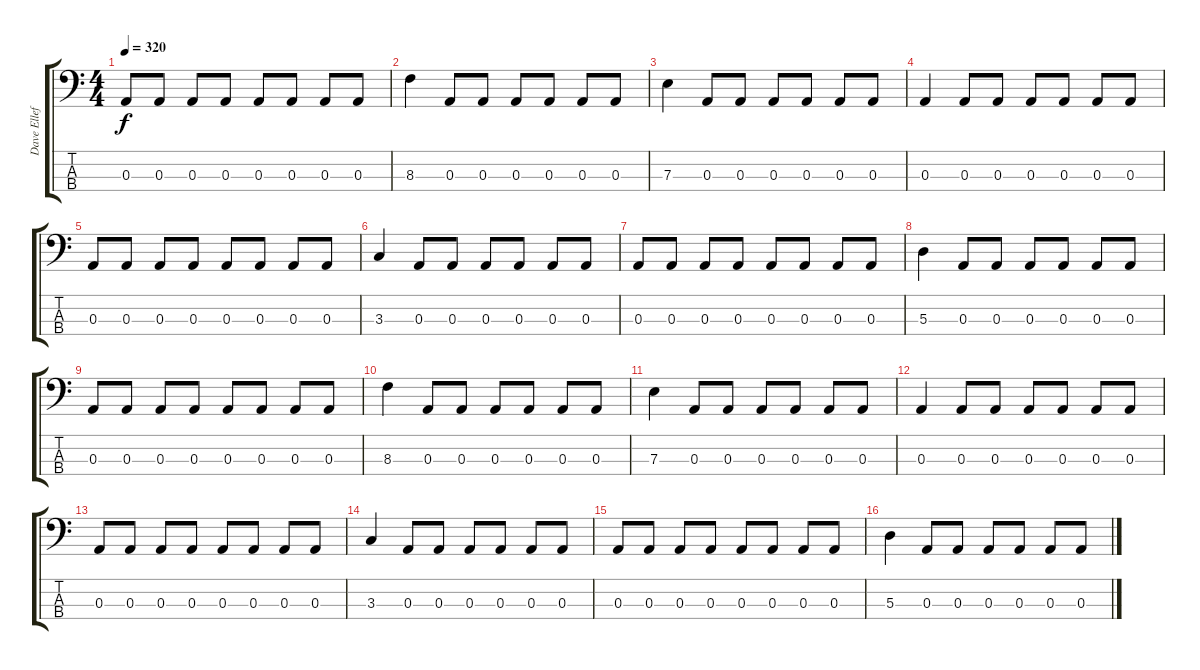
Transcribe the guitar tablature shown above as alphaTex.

\track ("Dave Ellefson" "Dave Ellef") {instrument electricbasspick}
\staff {score tabs}
\tuning (G2 D2 A1 E1) {hide}
\ts (4 4)
\tempo 320
\clef f4
\ks c
0.3.8{dy f} 0.3.8 0.3.8 0.3.8 0.3.8 0.3.8 0.3.8 0.3.8 |
8.3.4 0.3.8 0.3.8 0.3.8 0.3.8 0.3.8 0.3.8 |
7.3.4 0.3.8 0.3.8 0.3.8 0.3.8 0.3.8 0.3.8 |
0.3.4 0.3.8 0.3.8 0.3.8 0.3.8 0.3.8 0.3.8 |
0.3.8 0.3.8 0.3.8 0.3.8 0.3.8 0.3.8 0.3.8 0.3.8 |
3.3.4 0.3.8 0.3.8 0.3.8 0.3.8 0.3.8 0.3.8 |
0.3.8 0.3.8 0.3.8 0.3.8 0.3.8 0.3.8 0.3.8 0.3.8 |
5.3.4 0.3.8 0.3.8 0.3.8 0.3.8 0.3.8 0.3.8 |
0.3.8 0.3.8 0.3.8 0.3.8 0.3.8 0.3.8 0.3.8 0.3.8 |
8.3.4 0.3.8 0.3.8 0.3.8 0.3.8 0.3.8 0.3.8 |
7.3.4 0.3.8 0.3.8 0.3.8 0.3.8 0.3.8 0.3.8 |
0.3.4 0.3.8 0.3.8 0.3.8 0.3.8 0.3.8 0.3.8 |
0.3.8 0.3.8 0.3.8 0.3.8 0.3.8 0.3.8 0.3.8 0.3.8 |
3.3.4 0.3.8 0.3.8 0.3.8 0.3.8 0.3.8 0.3.8 |
0.3.8 0.3.8 0.3.8 0.3.8 0.3.8 0.3.8 0.3.8 0.3.8 |
5.3.4 0.3.8 0.3.8 0.3.8 0.3.8 0.3.8 0.3.8
